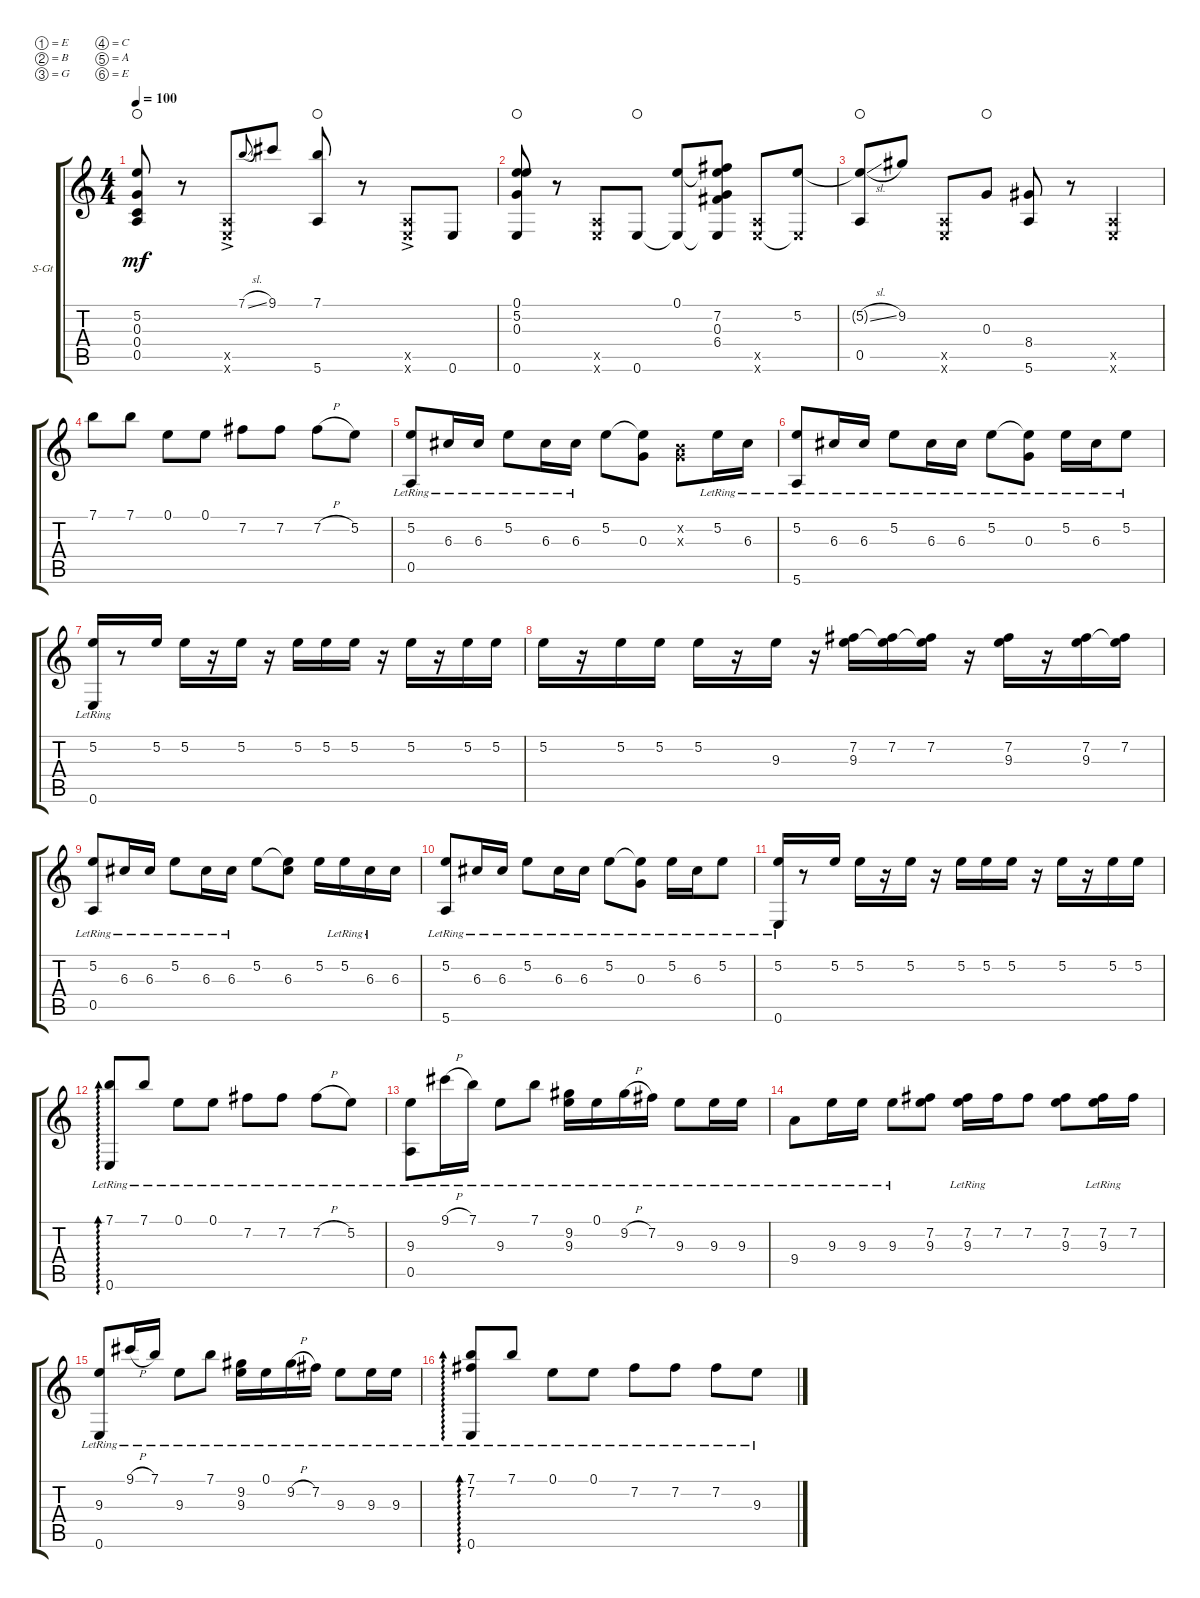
\defaultSystemsLayout 4
\bracketExtendMode groupsimilarinstruments
\firstSystemTrackNameOrientation horizontal
\otherSystemsTrackNameOrientation horizontal
\track ("Steel Guitar" "S-Gt") {instrument acousticguitarsteel}
\staff {score tabs}
\tuning (E4 B3 G3 C3 A2 E2)
\ts (4 4)
\tempo 100
\clef g2
\ks c
(0.3 0.4 0.5 5.2).8{dy mf waho} r.8 (0.6{ac x} 0.5{ac x}).8 7.1{sl}.8{gr onbeat} 9.1.8 (5.6 7.1).8{waho} r.8 (0.5{ac x} 0.6{ac x}).8 0.6.8 |
(0.3 5.2 0.1 0.6).8{waho} r.8 (0.6{x} 0.5{x}).8 0.6.8{waho} (0.6{t} 0.1).8 (7.2 0.6{t} 0.3 0.1{t} 6.4).8 (0.6{x} 0.5{x}).8 (5.2 0.6{x t}).8 |
(0.5 5.2{sl t}).8{waho} 9.2.8 (0.5{x} 0.6{x}).8 0.3.8{waho} (5.6 8.4).8 r.8 (0.6{x} 0.5{x}).4 |
7.1.8 7.1.8 0.1.8 0.1.8 7.2.8 7.2.8 7.2{h}.8 5.2.8 |
(0.5{lr} 5.2{lr}).8 6.3{lr}.16 6.3{lr}.16 5.2{lr}.8 6.3{lr}.16 6.3{lr}.16 5.2.8 (0.3 5.2{t}).8 (0.3{x} 0.2{x}).8 5.2{lr}.16 6.3{lr}.16 |
(5.2{lr} 5.6{lr}).8 6.3{lr}.16 6.3{lr}.16 5.2{lr}.8 6.3{lr}.16 6.3{lr}.16 5.2{lr}.8 (0.3{lr} 5.2{lr t}).8 5.2{lr}.16 6.3{lr}.16 5.2{lr}.8 |
(5.2 0.6{lr}).16 r.8 5.2.16 5.2.16 r.16 5.2.16 r.16 5.2.16 5.2.16 5.2.16 r.16 5.2.16 r.16 5.2.16 5.2.16 |
5.2.16 r.16 5.2.16 5.2.16 5.2.16 r.16 9.3.16 r.16 (9.3 7.2).16 (7.2 9.3{t}).16 (7.2 9.3{t}).16 r.16 (9.3 7.2).16 r.16 (7.2 9.3).16 (7.2 9.3{t}).16 |
(0.5{lr} 5.2{lr}).8 6.3{lr}.16 6.3{lr}.16 5.2{lr}.8 6.3{lr}.16 6.3{lr}.16 5.2.8 (6.3 5.2{t}).8 5.2.16 5.2{lr}.16 6.3{lr}.16 6.3.16 |
(5.2{lr} 5.6{lr}).8 6.3{lr}.16 6.3{lr}.16 5.2{lr}.8 6.3{lr}.16 6.3{lr}.16 5.2{lr}.8 (0.3{lr} 5.2{lr t}).8 5.2{lr}.16 6.3{lr}.16 5.2{lr}.8 |
(5.2 0.6{lr}).16 r.8 5.2.16 5.2.16 r.16 5.2.16 r.16 5.2.16 5.2.16 5.2.16 r.16 5.2.16 r.16 5.2.16 5.2.16 |
(7.1{lr} 0.6{lr}).8{ad 0} 7.1{lr}.8 0.1{lr}.8 0.1{lr}.8 7.2{lr}.8 7.2{lr}.8 7.2{h lr}.8 5.2{lr}.8 |
(9.3{lr} 0.5{lr}).8 9.1{h lr}.16 7.1{lr}.16 9.3{lr}.8 7.1{lr}.8 (9.3{lr} 9.2{lr}).16 0.1{lr}.16 9.2{h lr}.16 7.2{lr}.16 9.3{lr}.8 9.3{lr}.16 9.3{lr}.16 |
9.4{lr}.8 9.3{lr}.16 9.3{lr}.16 9.3{lr}.8 (9.3 7.2).8 (7.2 9.3{lr}).16 7.2.16 7.2.8 (7.2 9.3).8 (9.3{lr} 7.2).16 7.2.16 |
(9.3{lr} 0.6{lr}).8 9.1{h lr}.16 7.1{lr}.16 9.3{lr}.8 7.1{lr}.8 (9.3{lr} 9.2{lr}).16 0.1{lr}.16 9.2{h lr}.16 7.2{lr}.16 9.3{lr}.8 9.3{lr}.16 9.3{lr}.16 |
(7.1{lr} 0.6{lr} 7.2{lr}).8{ad 0} 7.1{lr}.8 0.1{lr}.8 0.1{lr}.8 7.2{lr}.8 7.2{lr}.8 7.2{lr}.8 9.3{lr}.8
